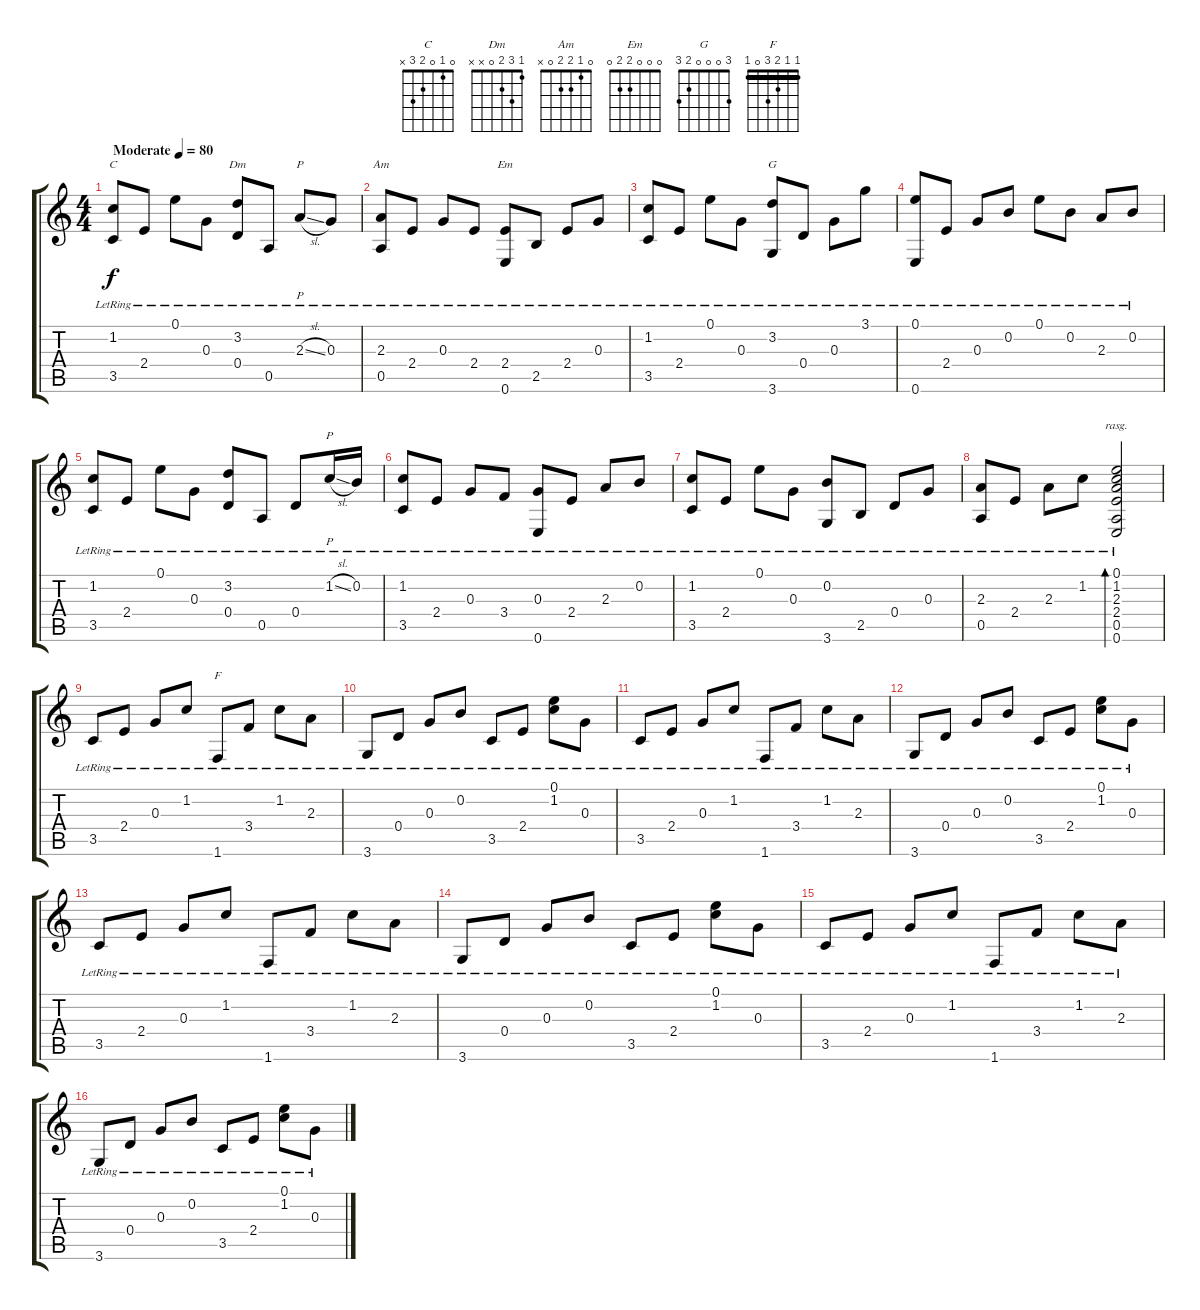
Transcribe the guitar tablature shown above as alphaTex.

\track "" {instrument acousticguitarsteel}
\staff {score tabs}
\tuning (E4 B3 G3 D3 A2 E2) {hide}
\chord ("C" 0 1 0 2 3 x)
\chord ("Dm" 1 3 2 0 x x)
\chord ("Am" 0 1 2 2 0 x)
\chord ("Em" 0 0 0 2 2 0)
\chord ("G" 3 0 0 0 2 3)
\chord ("F" 1 1 2 3 0 1) {barre 1}
\ts (4 4)
\tempo (80 "Moderate")
\clef g2
\ks c
(1.2{lr} 3.5{lr}).8{ch "C" dy f instrument acousticguitarsteel} 2.4{lr}.8 0.1{lr}.8 0.3{lr}.8 (3.2{lr} 0.4{lr}).8{ch "Dm"} 0.5{lr}.8 2.3{sl lr}.8{p} 0.3{lr}.8 |
(2.3{lr} 0.5{lr}).8{ch "Am"} 2.4{lr}.8 0.3{lr}.8 2.4{lr}.8 (2.4{lr} 0.6{lr}).8{ch "Em"} 2.5{lr}.8 2.4{lr}.8 0.3{lr}.8 |
(1.2{lr} 3.5{lr}).8 2.4{lr}.8 0.1{lr}.8 0.3{lr}.8 (3.2{lr} 3.6{lr}).8{ch "G"} 0.4{lr}.8{txt ""} 0.3{lr}.8 3.1{lr}.8 |
(0.1{lr} 0.6{lr}).8 2.4{lr}.8 0.3{lr}.8 0.2{lr}.8 0.1{lr}.8 0.2{lr}.8 2.3{lr}.8 0.2{lr}.8 |
(1.2{lr} 3.5{lr}).8 2.4{lr}.8 0.1{lr}.8 0.3{lr}.8 (3.2{lr} 0.4{lr}).8 0.5{lr}.8 0.4{lr}.8 1.2{sl lr}.16{p} 0.2{lr}.16 |
(1.2{lr} 3.5{lr}).8 2.4{lr}.8 0.3{lr}.8 3.4{lr}.8 (0.3{lr} 0.6{lr}).8 2.4{lr}.8 2.3{lr}.8 0.2{lr}.8 |
(1.2{lr} 3.5{lr}).8 2.4{lr}.8 0.1{lr}.8 0.3{lr}.8 (0.2{lr} 3.6{lr}).8 2.5{lr}.8 0.4{lr}.8 0.3{lr}.8 |
(2.3{lr} 0.5{lr}).8 2.4{lr}.8 2.3{lr}.8 1.2{lr}.8 (0.1{lr} 1.2{lr} 2.3{lr} 2.4{lr} 0.5{lr} 0.6{lr}).2{bd 480 rasg ii} |
3.5{lr}.8 2.4{lr}.8 0.3{lr}.8 1.2{lr}.8 1.6{lr}.8{ch "F"} 3.4{lr}.8 1.2{lr}.8 2.3{lr}.8 |
3.6{lr}.8 0.4{lr}.8 0.3{lr}.8 0.2{lr}.8 3.5{lr}.8 2.4{lr}.8 (0.1{lr} 1.2{lr}).8 0.3{lr}.8 |
3.5{lr}.8 2.4{lr}.8 0.3{lr}.8 1.2{lr}.8 1.6{lr}.8 3.4{lr}.8 1.2{lr}.8 2.3{lr}.8 |
3.6{lr}.8 0.4{lr}.8 0.3{lr}.8 0.2{lr}.8 3.5{lr}.8 2.4{lr}.8 (0.1{lr} 1.2{lr}).8 0.3{lr}.8 |
3.5{lr}.8 2.4{lr}.8 0.3{lr}.8 1.2{lr}.8 1.6{lr}.8 3.4{lr}.8 1.2{lr}.8 2.3{lr}.8 |
3.6{lr}.8 0.4{lr}.8 0.3{lr}.8 0.2{lr}.8 3.5{lr}.8 2.4{lr}.8 (0.1{lr} 1.2{lr}).8 0.3{lr}.8 |
3.5{lr}.8 2.4{lr}.8 0.3{lr}.8 1.2{lr}.8 1.6{lr}.8 3.4{lr}.8 1.2{lr}.8 2.3{lr}.8 |
3.6{lr}.8 0.4{lr}.8 0.3{lr}.8 0.2{lr}.8 3.5{lr}.8 2.4{lr}.8 (0.1{lr} 1.2{lr}).8 0.3{lr}.8
